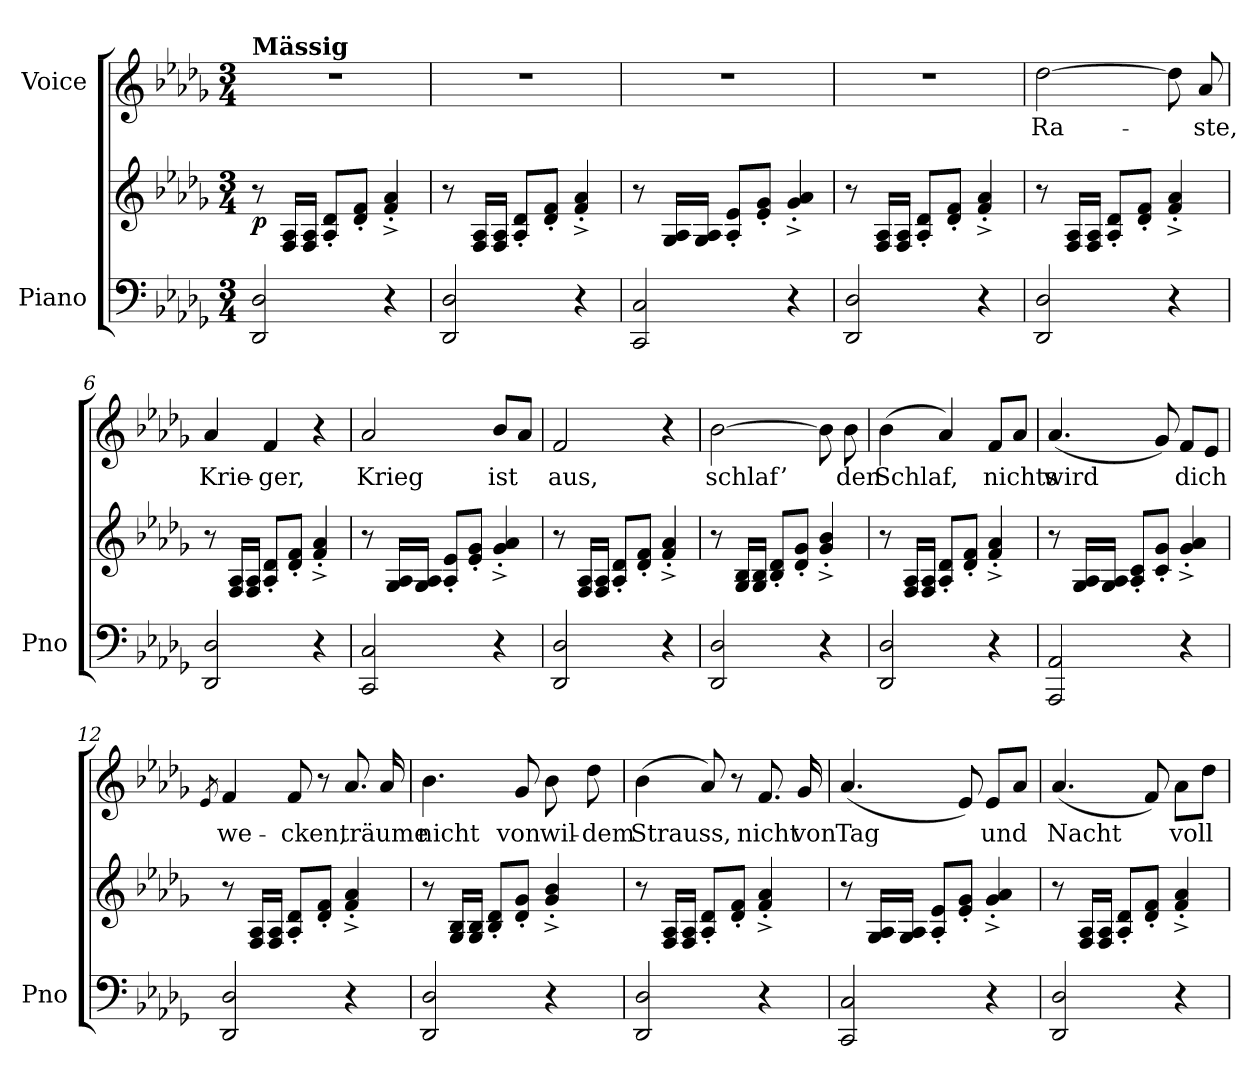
**kern	**kern	**dynam	**kern	**text
*part2	*part2	*part2	*part1	*part1
*staff3	*staff2	*staff2/3	*staff1	*staff1
*I"Piano	*	*	*I"Voice	*
*I'Pno	*	*	*	*
*clefF4	*clefG2	*	*clefG2	*
*k[b-e-a-d-g-]	*k[b-e-a-d-g-]	*	*k[b-e-a-d-g-]	*
*M3/4	*M3/4	*	*M3/4	*
=1	=1	=1	=1	=1
!	!	!	!LO:TX:a:B:t=Mässig	!
!	!	!LO:DY:b	!	!
2DD-/ 2D-/	8r	p	2.r	.
.	16F/ 16A-/LL	.	.	.
.	16F/ 16A-/JJ	.	.	.
.	8A-/' 8d-/'L	.	.	.
.	8d-/' 8f/'J	.	.	.
4r	4f/'^ 4a-/'^	.	.	.
=2	=2	=2	=2	=2
2DD-/ 2D-/	8r	.	2.r	.
.	16F/ 16A-/LL	.	.	.
.	16F/ 16A-/JJ	.	.	.
.	8A-/' 8d-/'L	.	.	.
.	8d-/' 8f/'J	.	.	.
4r	4f/'^ 4a-/'^	.	.	.
=3	=3	=3	=3	=3
2CC/ 2C/	8r	.	2.r	.
.	16G-/ 16A-/LL	.	.	.
.	16G-/ 16A-/JJ	.	.	.
.	8A-/' 8e-/'L	.	.	.
.	8e-/' 8g-/'J	.	.	.
4r	4g-/'^ 4a-/'^	.	.	.
=4	=4	=4	=4	=4
2DD-/ 2D-/	8r	.	2.r	.
.	16F/ 16A-/LL	.	.	.
.	16F/ 16A-/JJ	.	.	.
.	8A-/' 8d-/'L	.	.	.
.	8d-/' 8f/'J	.	.	.
4r	4f/'^ 4a-/'^	.	.	.
=5	=5	=5	=5	=5
!	!	!	!	!LO:LY:b
2DD-/ 2D-/	8r	.	[2dd-\	Ra-
.	16F/ 16A-/LL	.	.	.
.	16F/ 16A-/JJ	.	.	.
.	8A-/' 8d-/'L	.	.	.
.	8d-/' 8f/'J	.	.	.
4r	4f/'^ 4a-/'^	.	8dd-\]	.
!	!	!	!	!LO:LY:b
.	.	.	8a-/	-ste,
!!LO:LB:g=z
=6	=6	=6	=6	=6
!	!	!	!	!LO:LY:b
2DD-/ 2D-/	8r	.	4a-/	Krie-
.	16F/ 16A-/LL	.	.	.
.	16F/ 16A-/JJ	.	.	.
!	!	!	!	!LO:LY:b
.	8A-/' 8d-/'L	.	4f/	-ger,
.	8d-/' 8f/'J	.	.	.
4r	4f/'^ 4a-/'^	.	4r	.
=7	=7	=7	=7	=7
!	!	!	!	!LO:LY:b
2CC/ 2C/	8r	.	2a-/	Krieg
.	16G-/ 16A-/LL	.	.	.
.	16G-/ 16A-/JJ	.	.	.
.	8A-/' 8e-/'L	.	.	.
.	8e-/' 8g-/'J	.	.	.
!	!	!	!	!LO:LY:b
4r	4g-/'^ 4a-/'^	.	8b-/L	ist
.	.	.	8a-/J	.
=8	=8	=8	=8	=8
!	!	!	!	!LO:LY:b
2DD-/ 2D-/	8r	.	2f/	aus,
.	16F/ 16A-/LL	.	.	.
.	16F/ 16A-/JJ	.	.	.
.	8A-/' 8d-/'L	.	.	.
.	8d-/' 8f/'J	.	.	.
4r	4f/'^ 4a-/'^	.	4r	.
=9	=9	=9	=9	=9
!	!	!	!	!LO:LY:b
2DD-/ 2D-/	8r	.	[2b-\	schlaf’
.	16G-/ 16B-/LL	.	.	.
.	16G-/ 16B-/JJ	.	.	.
.	8B-/' 8d-/'L	.	.	.
.	8d-/' 8g-/'J	.	.	.
4r	4g-/'^ 4b-/'^	.	8b-\]	.
!	!	!	!	!LO:LY:b
.	.	.	8b-\	den
=10	=10	=10	=10	=10
!	!	!	!	!LO:LY:b
2DD-/ 2D-/	8r	.	(>4b-\	Schlaf,
.	16F/ 16A-/LL	.	.	.
.	16F/ 16A-/JJ	.	.	.
.	8A-/' 8d-/'L	.	4a-/)	.
.	8d-/' 8f/'J	.	.	.
!	!	!	!	!LO:LY:b
4r	4f/'^ 4a-/'^	.	8f/L	nichts
.	.	.	8a-/J	.
!!LO:LB:g=z
=11	=11	=11	=11	=11
!	!	!	!	!LO:LY:b
2AAA-/ 2AA-/	8r	.	(<4.a-/	wird
.	16G-/ 16A-/LL	.	.	.
.	16G-/ 16A-/JJ	.	.	.
.	8A-/' 8c/'L	.	.	.
.	8c/' 8g-/'J	.	8g-/)	.
!	!	!	!	!LO:LY:b
4r	4g-/'^ 4a-/'^	.	8f/L	dich
.	.	.	8e-/J	.
=12	=12	=12	=12	=12
.	.	.	8qe-/	.
!	!	!	!	!LO:LY:b
2DD-/ 2D-/	8r	.	4f/	we-
.	16F/ 16A-/LL	.	.	.
.	16F/ 16A-/JJ	.	.	.
!	!	!	!	!LO:LY:b
.	8A-/' 8d-/'L	.	8f/	-cken,
.	8d-/' 8f/'J	.	8r	.
!	!	!	!	!LO:LY:b
4r	4f/'^ 4a-/'^	.	8.a-/	träume
.	.	.	16a-/	.
=13	=13	=13	=13	=13
!	!	!	!	!LO:LY:b
2DD-/ 2D-/	8r	.	4.b-\	nicht
.	16G-/ 16B-/LL	.	.	.
.	16G-/ 16B-/JJ	.	.	.
.	8B-/' 8d-/'L	.	.	.
!	!	!	!	!LO:LY:b
.	8d-/' 8g-/'J	.	8g-/	von
!	!	!	!	!LO:LY:b
4r	4g-/'^ 4b-/'^	.	8b-\	wil-
!	!	!	!	!LO:LY:b
.	.	.	8dd-\	-dem
=14	=14	=14	=14	=14
!	!	!	!	!LO:LY:b
2DD-/ 2D-/	8r	.	(>4b-\	Strauss,
.	16F/ 16A-/LL	.	.	.
.	16F/ 16A-/JJ	.	.	.
.	8A-/' 8d-/'L	.	8a-/)	.
.	8d-/' 8f/'J	.	8r	.
!	!	!	!	!LO:LY:b
4r	4f/'^ 4a-/'^	.	8.f/	nicht
!	!	!	!	!LO:LY:b
.	.	.	16g-/	von
=15	=15	=15	=15	=15
!	!	!	!	!LO:LY:b
2CC/ 2C/	8r	.	(<4.a-/	Tag
.	16G-/ 16A-/LL	.	.	.
.	16G-/ 16A-/JJ	.	.	.
.	8A-/' 8e-/'L	.	.	.
.	8e-/' 8g-/'J	.	8e-/)	.
!	!	!	!	!LO:LY:b
4r	4g-/'^ 4a-/'^	.	8e-/L	und
.	.	.	8a-/J	.
!!LO:LB:g=z
=16	=16	=16	=16	=16
!	!	!	!	!LO:LY:b
2DD-/ 2D-/	8r	.	(<4.a-/	Nacht
.	16F/ 16A-/LL	.	.	.
.	16F/ 16A-/JJ	.	.	.
.	8A-/' 8d-/'L	.	.	.
.	8d-/' 8f/'J	.	8f/)	.
!	!	!	!	!LO:LY:b
4r	4f/'^ 4a-/'^	.	8a-\L	voll
.	.	.	8dd-\J	.
=	=	=	=	=
*-	*-	*-	*-	*-
